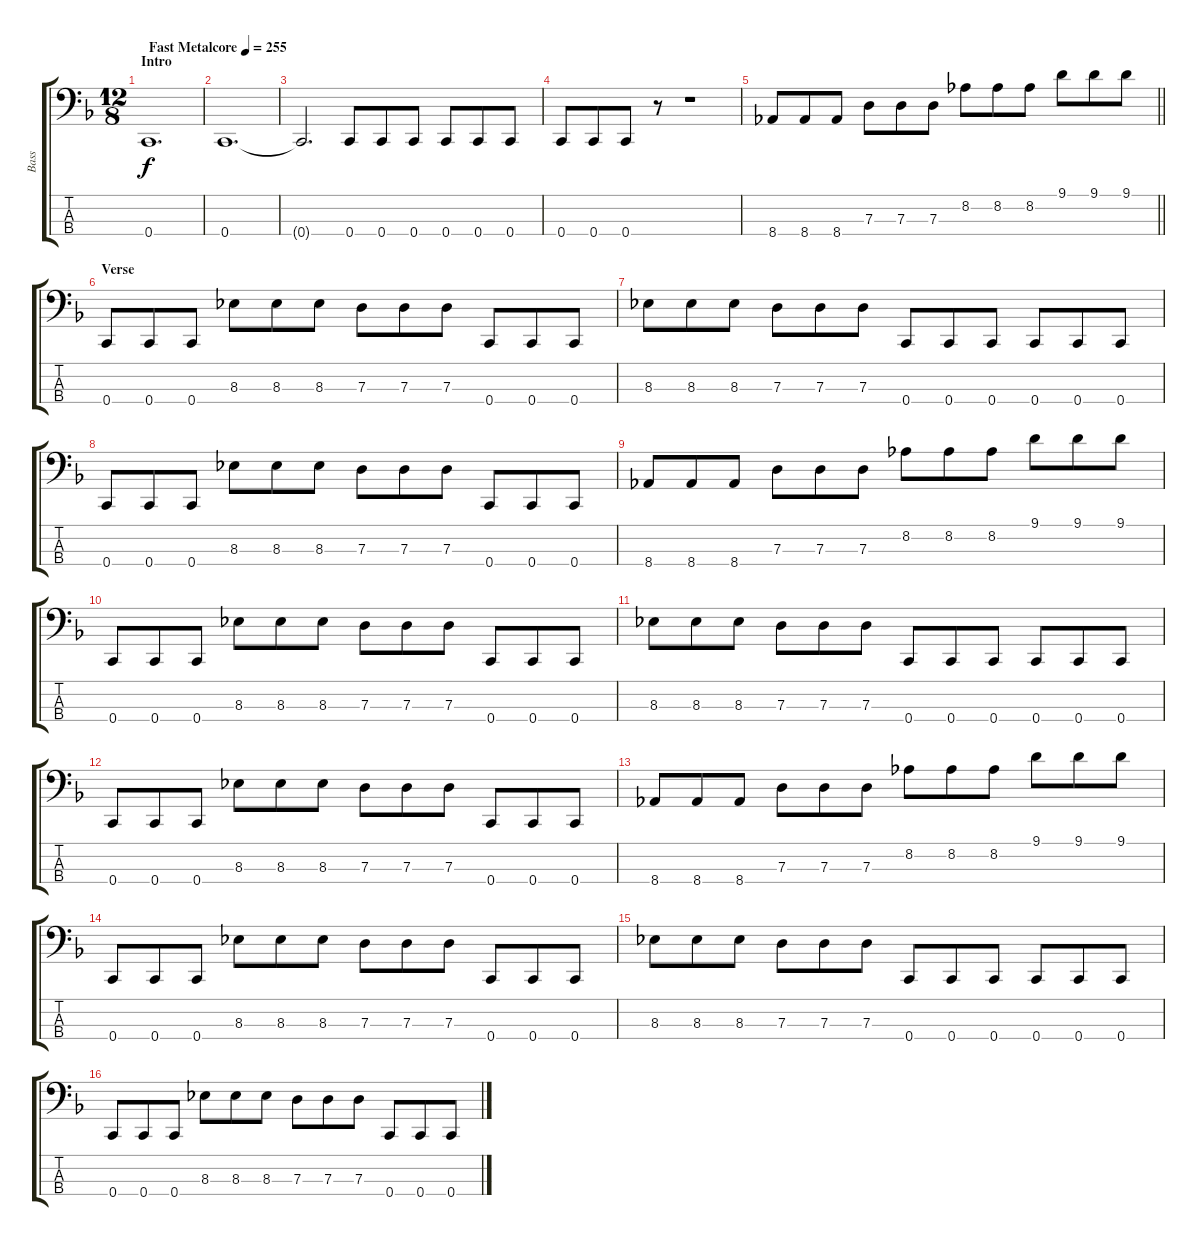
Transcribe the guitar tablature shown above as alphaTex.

\track ("Bass" "Bass") {instrument electricbassfinger}
\staff {score tabs}
\tuning (F2 C2 G1 C1) {hide}
\ts (12 8)
\section ("" "Intro")
\tempo (255 "Fast Metalcore")
\clef f4
\ks dminor
0.4.1{d dy f instrument electricbassfinger} |
0.4.1{d} |
0.4{t}.2{d} 0.4.8 0.4.8 0.4.8 0.4.8 0.4.8 0.4.8 |
0.4.8 0.4.8 0.4.8 r.8 r.1 |
\barLineRight lightlight
8.4.8 8.4.8 8.4.8 7.3.8 7.3.8 7.3.8 8.2.8 8.2.8 8.2.8 9.1.8 9.1.8 9.1.8 |
\section ("" "Verse")
0.4.8 0.4.8 0.4.8 8.3.8 8.3.8 8.3.8 7.3.8 7.3.8 7.3.8 0.4.8 0.4.8 0.4.8 |
8.3.8 8.3.8 8.3.8 7.3.8 7.3.8 7.3.8 0.4.8 0.4.8 0.4.8 0.4.8 0.4.8 0.4.8 |
0.4.8 0.4.8 0.4.8 8.3.8 8.3.8 8.3.8 7.3.8 7.3.8 7.3.8 0.4.8 0.4.8 0.4.8 |
8.4.8 8.4.8 8.4.8 7.3.8 7.3.8 7.3.8 8.2.8 8.2.8 8.2.8 9.1.8 9.1.8 9.1.8 |
0.4.8 0.4.8 0.4.8 8.3.8 8.3.8 8.3.8 7.3.8 7.3.8 7.3.8 0.4.8 0.4.8 0.4.8 |
8.3.8 8.3.8 8.3.8 7.3.8 7.3.8 7.3.8 0.4.8 0.4.8 0.4.8 0.4.8 0.4.8 0.4.8 |
0.4.8 0.4.8 0.4.8 8.3.8 8.3.8 8.3.8 7.3.8 7.3.8 7.3.8 0.4.8 0.4.8 0.4.8 |
8.4.8 8.4.8 8.4.8 7.3.8 7.3.8 7.3.8 8.2.8 8.2.8 8.2.8 9.1.8 9.1.8 9.1.8 |
0.4.8 0.4.8 0.4.8 8.3.8 8.3.8 8.3.8 7.3.8 7.3.8 7.3.8 0.4.8 0.4.8 0.4.8 |
8.3.8 8.3.8 8.3.8 7.3.8 7.3.8 7.3.8 0.4.8 0.4.8 0.4.8 0.4.8 0.4.8 0.4.8 |
0.4.8 0.4.8 0.4.8 8.3.8 8.3.8 8.3.8 7.3.8 7.3.8 7.3.8 0.4.8 0.4.8 0.4.8
